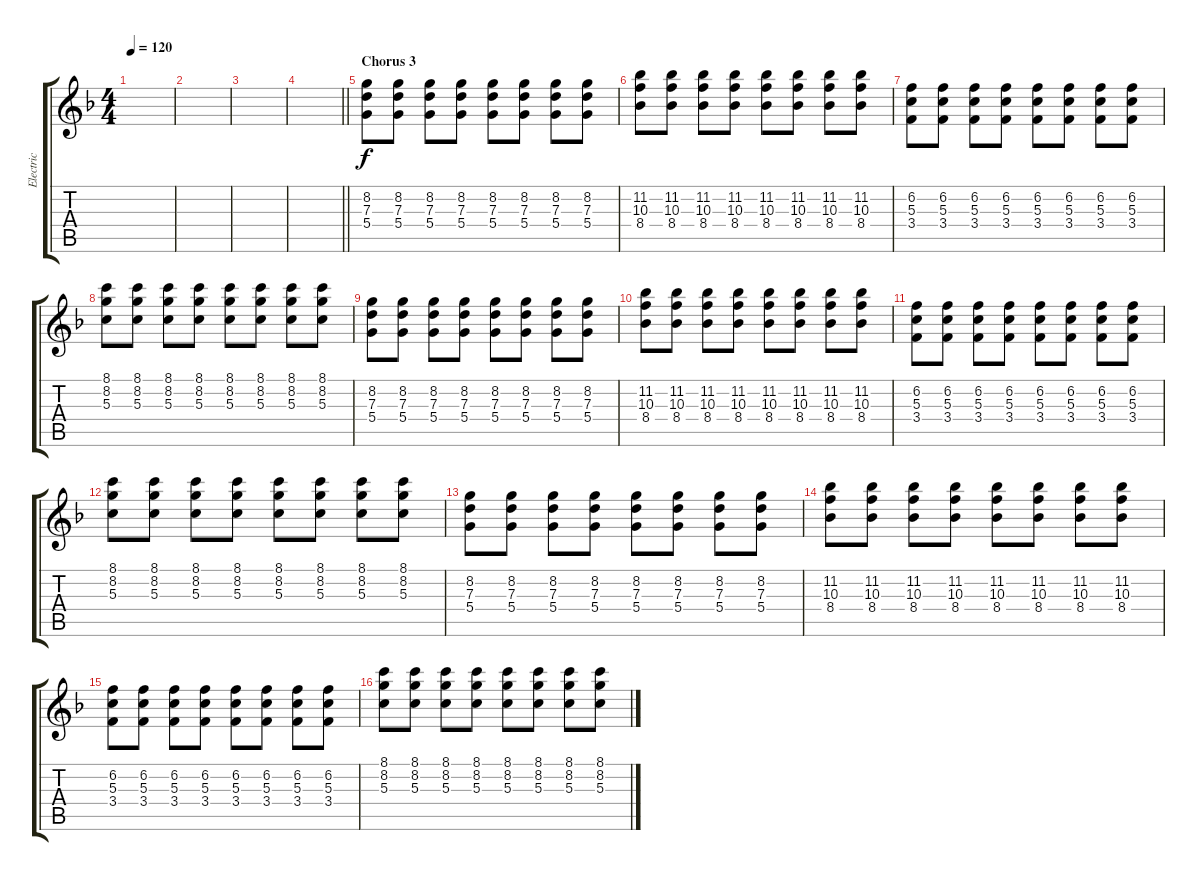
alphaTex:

\track ("Electric" "Electric") {instrument distortionguitar}
\staff {score tabs}
\tuning (E4 B3 G3 D3 A2 E2) {hide}
\ts (4 4)
\tempo 120
\clef g2
\ks f
|
|
|
\barLineRight lightlight
|
\section ("" "Chorus 3")
(8.2 7.3 5.4).8 (8.2 7.3 5.4).8 (8.2 7.3 5.4).8 (8.2 7.3 5.4).8 (8.2 7.3 5.4).8 (8.2 7.3 5.4).8 (8.2 7.3 5.4).8 (8.2 7.3 5.4).8 |
(11.2 10.3 8.4).8 (11.2 10.3 8.4).8 (11.2 10.3 8.4).8 (11.2 10.3 8.4).8 (11.2 10.3 8.4).8 (11.2 10.3 8.4).8 (11.2 10.3 8.4).8 (11.2 10.3 8.4).8 |
(6.2 5.3 3.4).8 (6.2 5.3 3.4).8 (6.2 5.3 3.4).8 (6.2 5.3 3.4).8 (6.2 5.3 3.4).8 (6.2 5.3 3.4).8 (6.2 5.3 3.4).8 (6.2 5.3 3.4).8 |
(8.1 8.2 5.3).8 (8.1 8.2 5.3).8 (8.1 8.2 5.3).8 (8.1 8.2 5.3).8 (8.1 8.2 5.3).8 (8.1 8.2 5.3).8 (8.1 8.2 5.3).8 (8.1 8.2 5.3).8 |
(8.2 7.3 5.4).8 (8.2 7.3 5.4).8 (8.2 7.3 5.4).8 (8.2 7.3 5.4).8 (8.2 7.3 5.4).8 (8.2 7.3 5.4).8 (8.2 7.3 5.4).8 (8.2 7.3 5.4).8 |
(11.2 10.3 8.4).8 (11.2 10.3 8.4).8 (11.2 10.3 8.4).8 (11.2 10.3 8.4).8 (11.2 10.3 8.4).8 (11.2 10.3 8.4).8 (11.2 10.3 8.4).8 (11.2 10.3 8.4).8 |
(6.2 5.3 3.4).8 (6.2 5.3 3.4).8 (6.2 5.3 3.4).8 (6.2 5.3 3.4).8 (6.2 5.3 3.4).8 (6.2 5.3 3.4).8 (6.2 5.3 3.4).8 (6.2 5.3 3.4).8 |
(8.1 8.2 5.3).8 (8.1 8.2 5.3).8 (8.1 8.2 5.3).8 (8.1 8.2 5.3).8 (8.1 8.2 5.3).8 (8.1 8.2 5.3).8 (8.1 8.2 5.3).8 (8.1 8.2 5.3).8 |
(8.2 7.3 5.4).8 (8.2 7.3 5.4).8 (8.2 7.3 5.4).8 (8.2 7.3 5.4).8 (8.2 7.3 5.4).8 (8.2 7.3 5.4).8 (8.2 7.3 5.4).8 (8.2 7.3 5.4).8 |
(11.2 10.3 8.4).8 (11.2 10.3 8.4).8 (11.2 10.3 8.4).8 (11.2 10.3 8.4).8 (11.2 10.3 8.4).8 (11.2 10.3 8.4).8 (11.2 10.3 8.4).8 (11.2 10.3 8.4).8 |
(6.2 5.3 3.4).8 (6.2 5.3 3.4).8 (6.2 5.3 3.4).8 (6.2 5.3 3.4).8 (6.2 5.3 3.4).8 (6.2 5.3 3.4).8 (6.2 5.3 3.4).8 (6.2 5.3 3.4).8 |
(8.1 8.2 5.3).8 (8.1 8.2 5.3).8 (8.1 8.2 5.3).8 (8.1 8.2 5.3).8 (8.1 8.2 5.3).8 (8.1 8.2 5.3).8 (8.1 8.2 5.3).8 (8.1 8.2 5.3).8
